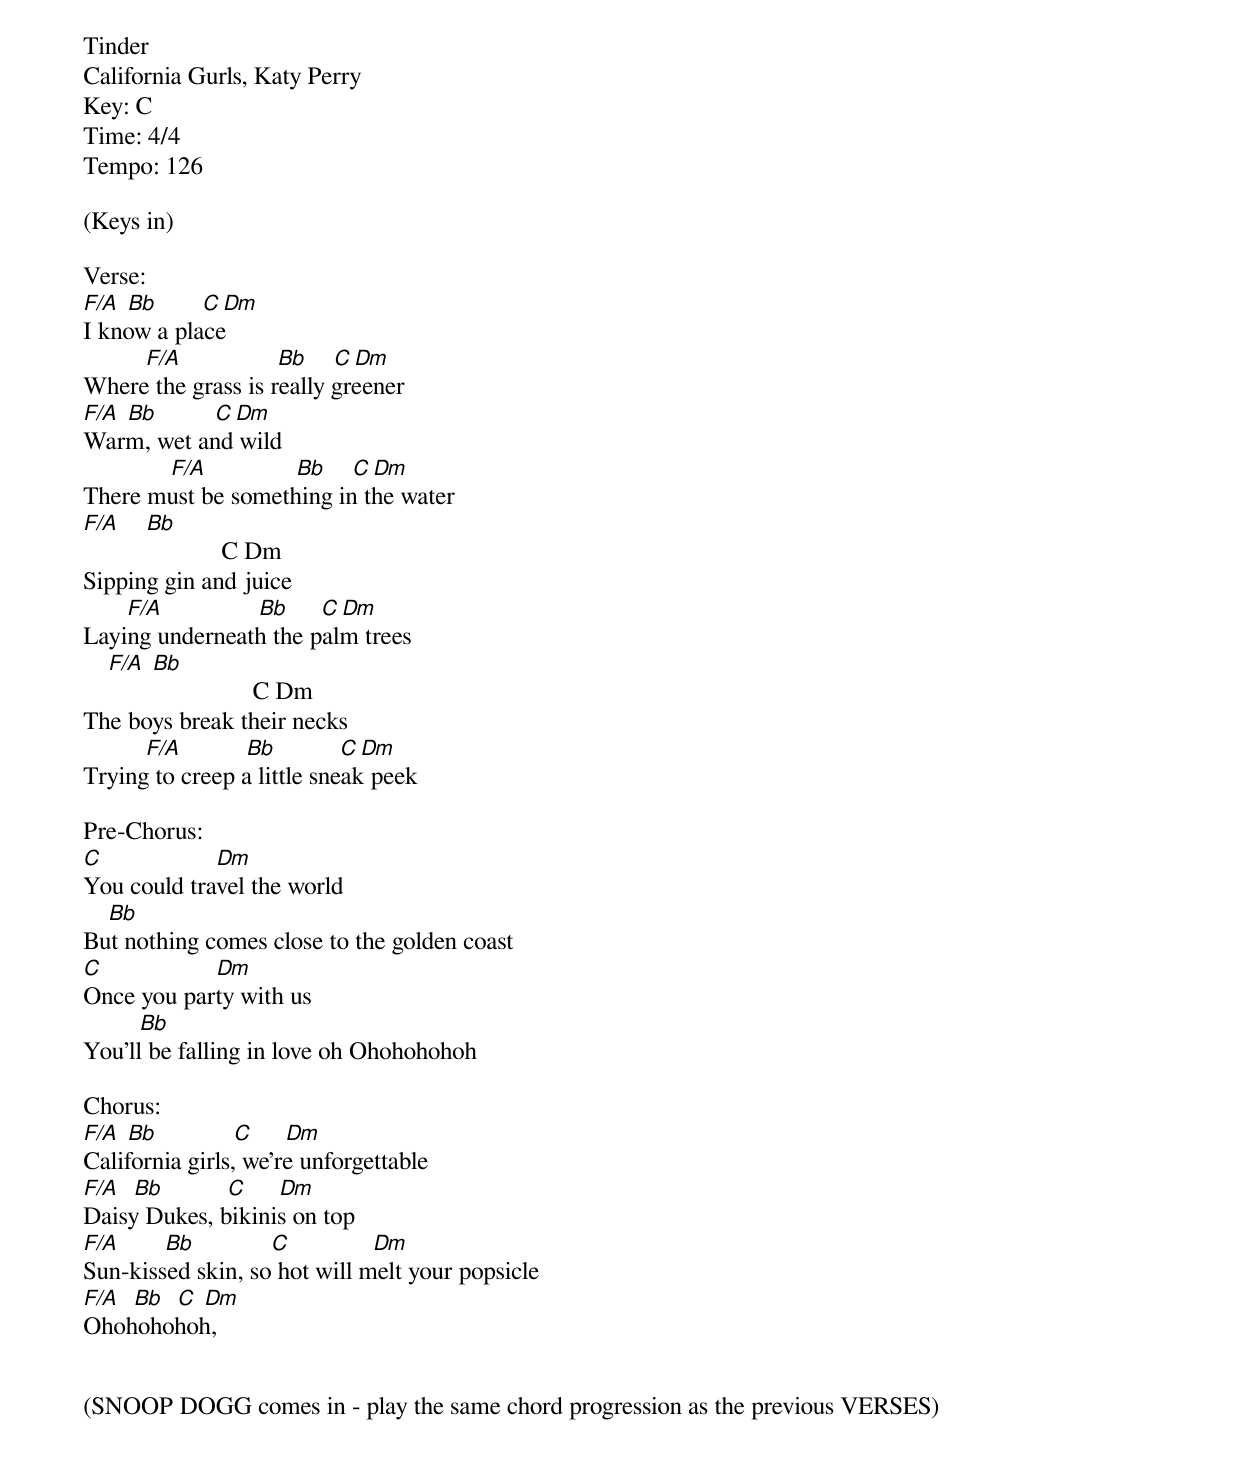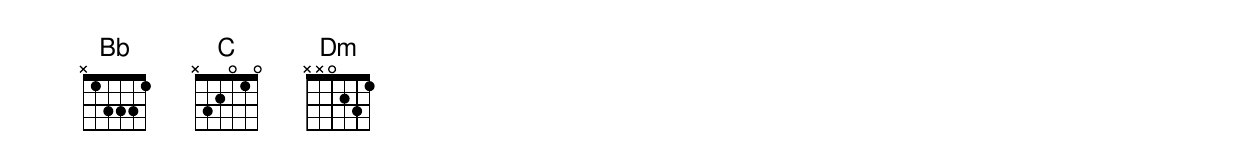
Tinder
California Gurls, Katy Perry
Key: C
Time: 4/4
Tempo: 126

(Keys in)

Verse:
[F/A] [Bb]       [C][Dm]
I know a place
          [F/A]               [Bb]    [C][Dm]
Where the grass is really greener
[F/A] [Bb]         [C][Dm]
Warm, wet and wild
              [F/A]              [Bb]    [C][Dm]
There must be something in the water
[F/A]    [Bb]            C Dm
Sipping gin and juice
       [F/A]               [Bb]     [C][Dm]
Laying underneath the palm trees
    [F/A] [Bb]                C Dm
The boys break their necks
          [F/A]          [Bb]          [C][Dm]
Trying to creep a little sneak peek

Pre-Chorus:
[C]                  [Dm]
You could travel the world
    [Bb]
But nothing comes close to the golden coast
[C]                  [Dm]
Once you party with us
         [Bb]
You’ll be falling in love oh Ohohohohoh

Chorus:
[F/A] [Bb]            [C]     [Dm]
California girls, we’re unforgettable
[F/A]  [Bb]          [C]     [Dm]
Daisy Dukes, bikinis on top
[F/A]       [Bb]            [C]             [Dm]
Sun-kissed skin, so hot will melt your popsicle
[F/A]  [Bb]  [C] [Dm]
Ohohohohoh,


(SNOOP DOGG comes in - play the same chord progression as the previous VERSES)
